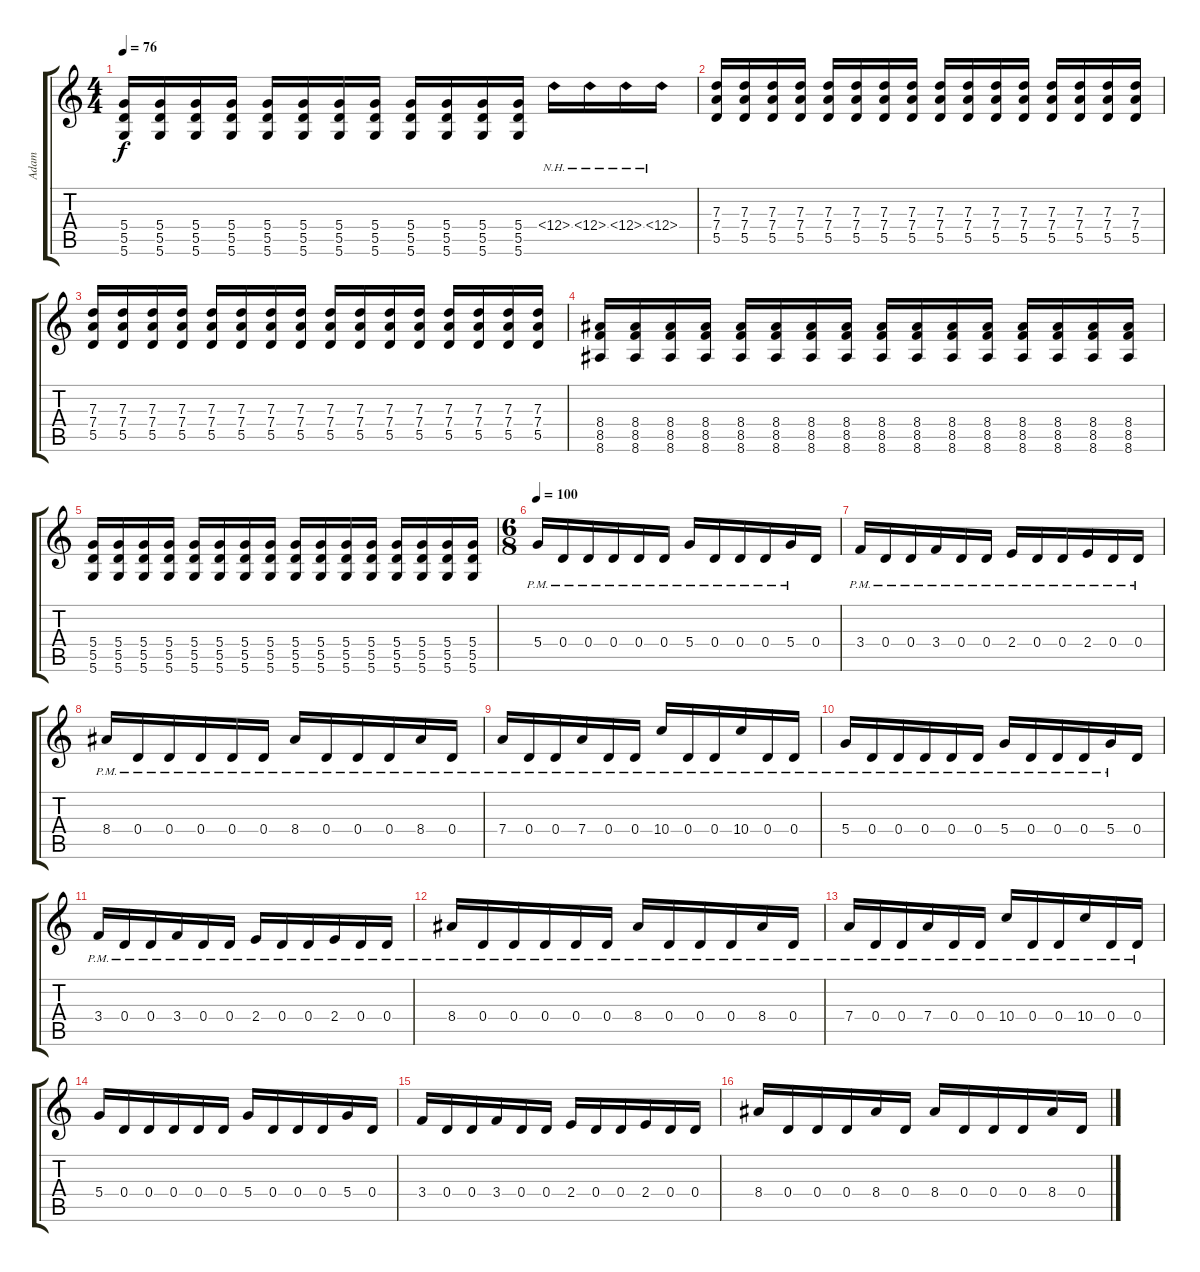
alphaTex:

\track ("Adam" "Adam") {instrument electricguitarjazz}
\staff {score tabs}
\tuning (E4 B3 G3 D3 A2 D2) {hide}
\ts (4 4)
\tempo 76
\clef g2
\ks c
(5.4 5.5 5.6).16{dy f} (5.4 5.5 5.6).16 (5.4 5.5 5.6).16 (5.4 5.5 5.6).16 (5.4 5.5 5.6).16 (5.4 5.5 5.6).16 (5.4 5.5 5.6).16 (5.4 5.5 5.6).16 (5.4 5.5 5.6).16 (5.4 5.5 5.6).16 (5.4 5.5 5.6).16 (5.4 5.5 5.6).16 12.4{nh}.16 12.4{nh}.16 12.4{nh}.16 12.4{nh}.16 |
(7.3 7.4 5.5).16{instrument distortionguitar} (7.3 7.4 5.5).16 (7.3 7.4 5.5).16 (7.3 7.4 5.5).16 (7.3 7.4 5.5).16 (7.3 7.4 5.5).16 (7.3 7.4 5.5).16 (7.3 7.4 5.5).16 (7.3 7.4 5.5).16 (7.3 7.4 5.5).16 (7.3 7.4 5.5).16 (7.3 7.4 5.5).16 (7.3 7.4 5.5).16 (7.3 7.4 5.5).16 (7.3 7.4 5.5).16 (7.3 7.4 5.5).16 |
(7.3 7.4 5.5).16 (7.3 7.4 5.5).16 (7.3 7.4 5.5).16 (7.3 7.4 5.5).16 (7.3 7.4 5.5).16 (7.3 7.4 5.5).16 (7.3 7.4 5.5).16 (7.3 7.4 5.5).16 (7.3 7.4 5.5).16 (7.3 7.4 5.5).16 (7.3 7.4 5.5).16 (7.3 7.4 5.5).16 (7.3 7.4 5.5).16 (7.3 7.4 5.5).16 (7.3 7.4 5.5).16 (7.3 7.4 5.5).16 |
(8.4 8.5 8.6).16 (8.4 8.5 8.6).16 (8.4 8.5 8.6).16 (8.4 8.5 8.6).16 (8.4 8.5 8.6).16 (8.4 8.5 8.6).16 (8.4 8.5 8.6).16 (8.4 8.5 8.6).16 (8.4 8.5 8.6).16 (8.4 8.5 8.6).16 (8.4 8.5 8.6).16 (8.4 8.5 8.6).16 (8.4 8.5 8.6).16 (8.4 8.5 8.6).16 (8.4 8.5 8.6).16 (8.4 8.5 8.6).16 |
(5.4 5.5 5.6).16 (5.4 5.5 5.6).16 (5.4 5.5 5.6).16 (5.4 5.5 5.6).16 (5.4 5.5 5.6).16 (5.4 5.5 5.6).16 (5.4 5.5 5.6).16 (5.4 5.5 5.6).16 (5.4 5.5 5.6).16 (5.4 5.5 5.6).16 (5.4 5.5 5.6).16 (5.4 5.5 5.6).16 (5.4 5.5 5.6).16 (5.4 5.5 5.6).16 (5.4 5.5 5.6).16 (5.4 5.5 5.6).16 |
\ts (6 8)
\tempo 100
5.4{pm}.16 0.4{pm}.16 0.4{pm}.16 0.4{pm}.16 0.4{pm}.16 0.4{pm}.16 5.4{pm}.16 0.4{pm}.16 0.4{pm}.16 0.4{pm}.16 5.4{pm}.16 0.4.16 |
3.4{pm}.16 0.4{pm}.16 0.4{pm}.16 3.4{pm}.16 0.4{pm}.16 0.4{pm}.16 2.4{pm}.16 0.4{pm}.16 0.4{pm}.16 2.4{pm}.16 0.4{pm}.16 0.4{pm}.16 |
8.4{pm}.16 0.4{pm}.16 0.4{pm}.16 0.4{pm}.16 0.4{pm}.16 0.4{pm}.16 8.4{pm}.16 0.4{pm}.16 0.4{pm}.16 0.4{pm}.16 8.4{pm}.16 0.4{pm}.16 |
7.4{pm}.16 0.4{pm}.16 0.4{pm}.16 7.4{pm}.16 0.4{pm}.16 0.4{pm}.16 10.4{pm}.16 0.4{pm}.16 0.4{pm}.16 10.4{pm}.16 0.4{pm}.16 0.4{pm}.16 |
5.4{pm}.16 0.4{pm}.16 0.4{pm}.16 0.4{pm}.16 0.4{pm}.16 0.4{pm}.16 5.4{pm}.16 0.4{pm}.16 0.4{pm}.16 0.4{pm}.16 5.4{pm}.16 0.4.16 |
3.4{pm}.16 0.4{pm}.16 0.4{pm}.16 3.4{pm}.16 0.4{pm}.16 0.4{pm}.16 2.4{pm}.16 0.4{pm}.16 0.4{pm}.16 2.4{pm}.16 0.4{pm}.16 0.4{pm}.16 |
8.4{pm}.16 0.4{pm}.16 0.4{pm}.16 0.4{pm}.16 0.4{pm}.16 0.4{pm}.16 8.4{pm}.16 0.4{pm}.16 0.4{pm}.16 0.4{pm}.16 8.4{pm}.16 0.4{pm}.16 |
7.4{pm}.16 0.4{pm}.16 0.4{pm}.16 7.4{pm}.16 0.4{pm}.16 0.4{pm}.16 10.4{pm}.16 0.4{pm}.16 0.4{pm}.16 10.4{pm}.16 0.4{pm}.16 0.4{pm}.16 |
5.4.16 0.4.16 0.4.16 0.4.16 0.4.16 0.4.16 5.4.16 0.4.16 0.4.16 0.4.16 5.4.16 0.4.16 |
3.4.16 0.4.16 0.4.16 3.4.16 0.4.16 0.4.16 2.4.16 0.4.16 0.4.16 2.4.16 0.4.16 0.4.16 |
8.4.16 0.4.16 0.4.16 0.4.16 8.4.16 0.4.16 8.4.16 0.4.16 0.4.16 0.4.16 8.4.16 0.4.16
